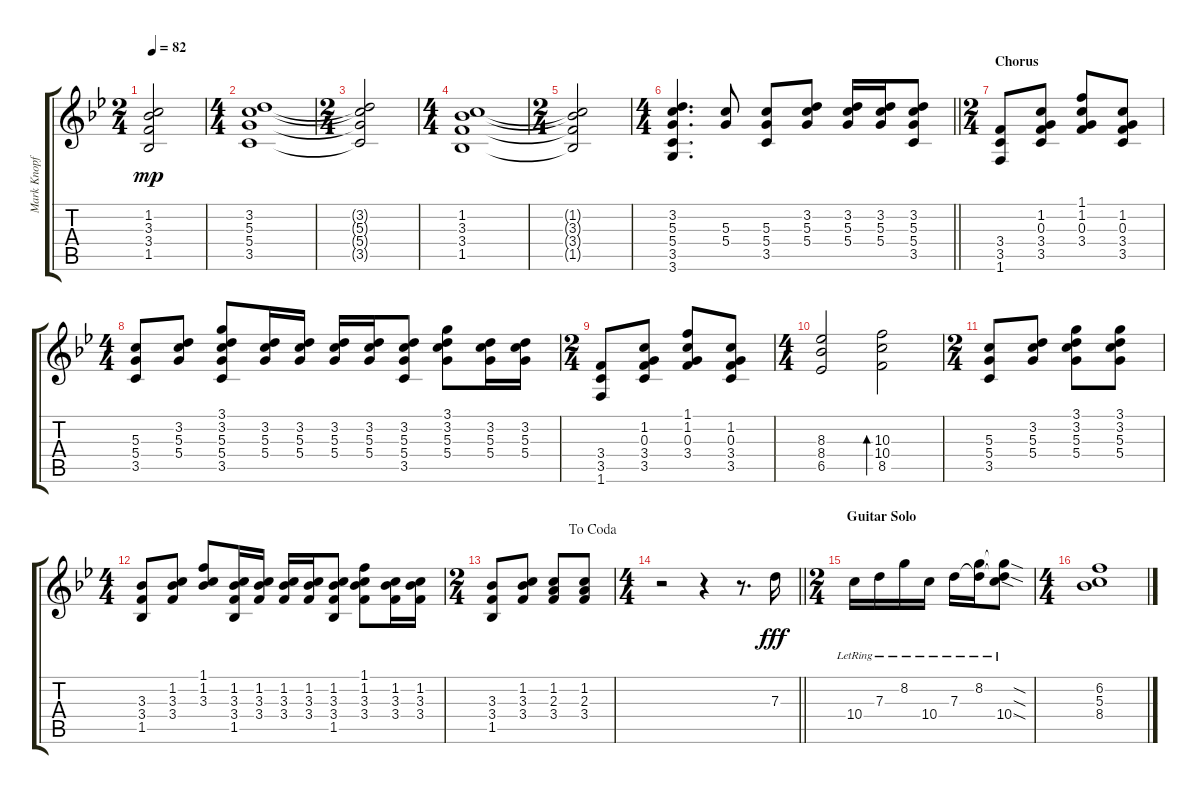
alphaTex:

\track ("Mark Knopfler - Clean Fender Telecaster" "Mark Knopf") {instrument electricguitarjazz}
\staff {score tabs}
\tuning (E4 B3 G3 D3 A2 E2) {hide}
\ts (2 4)
\tempo 82
\clef g2
\ks bb
(1.2{t} 3.3{t} 3.4{t} 1.5{t}).2{dy mp} |
\ts (4 4)
(3.2 5.3 5.4 3.5).1 |
\ts (2 4)
(3.2{t} 5.3{t} 5.4{t} 3.5{t}).2 |
\ts (4 4)
(1.2 3.3 3.4 1.5).1 |
\ts (2 4)
(1.2{t} 3.3{t} 3.4{t} 1.5{t}).2 |
\ts (4 4)
\barLineRight lightlight
(3.2 5.3 5.4 3.5 3.6).4{d} (5.3 5.4).8 (5.3 5.4 3.5).8 (3.2 5.3 5.4).8 (3.2 5.3 5.4).16 (3.2 5.3 5.4).16 (3.2 5.3 5.4 3.5).8 |
\ts (2 4)
\section ("" "Chorus")
(3.4 3.5 1.6).8 (1.2 0.3 3.4 3.5).8 (1.1 1.2 0.3 3.4).8 (1.2 0.3 3.4 3.5).8 |
\ts (4 4)
(5.3 5.4 3.5).8 (3.2 5.3 5.4).8 (3.1 3.2 5.3 5.4 3.5).8 (3.2 5.3 5.4).16 (3.2 5.3 5.4).16 (3.2 5.3 5.4).16 (3.2 5.3 5.4).16 (3.2 5.3 5.4 3.5).8 (3.1 3.2 5.3 5.4).8 (3.2 5.3 5.4).16 (3.2 5.3 5.4).16 |
\ts (2 4)
(3.4 3.5 1.6).8 (1.2 0.3 3.4 3.5).8 (1.1 1.2 0.3 3.4).8 (1.2 0.3 3.4 3.5).8 |
\ts (4 4)
(8.3 8.4 6.5).2 (10.3 10.4 8.5).2{bd 30} |
\ts (2 4)
(5.3 5.4 3.5).8 (3.2 5.3 5.4).8 (3.1 3.2 5.3 5.4).8 (3.1 3.2 5.3 5.4).8 |
\ts (4 4)
(3.3 3.4 1.5).8 (1.2 3.3 3.4).8 (1.1 1.2 3.3).8 (1.2 3.3 3.4 1.5).16 (1.2 3.3 3.4).16 (1.2 3.3 3.4).16 (1.2 3.3 3.4).16 (1.2 3.3 3.4 1.5).8 (1.1 1.2 3.3 3.4).8 (1.2 3.3 3.4).16 (1.2 3.3 3.4).16 |
\ts (2 4)
\jump dacoda
(3.3 3.4 1.5).8 (1.2 3.3 3.4).8 (1.2 2.3 3.4).8 (1.2 2.3 3.4).8 |
\ts (4 4)
\barLineRight lightlight
r.2 r.4 r.8{d} 7.3.16{dy fff} |
\ts (2 4)
\section ("" "Guitar Solo")
10.4{lr}.16 7.3{lr}.16 8.2{lr}.16 10.4{lr}.16 7.3{lr}.16 (8.2{lr} 7.3{t}).16 (8.2{sod t} 7.3{sod t} 10.4{sod lr}).8 |
\ts (4 4)
(6.2 5.3 8.4).1
